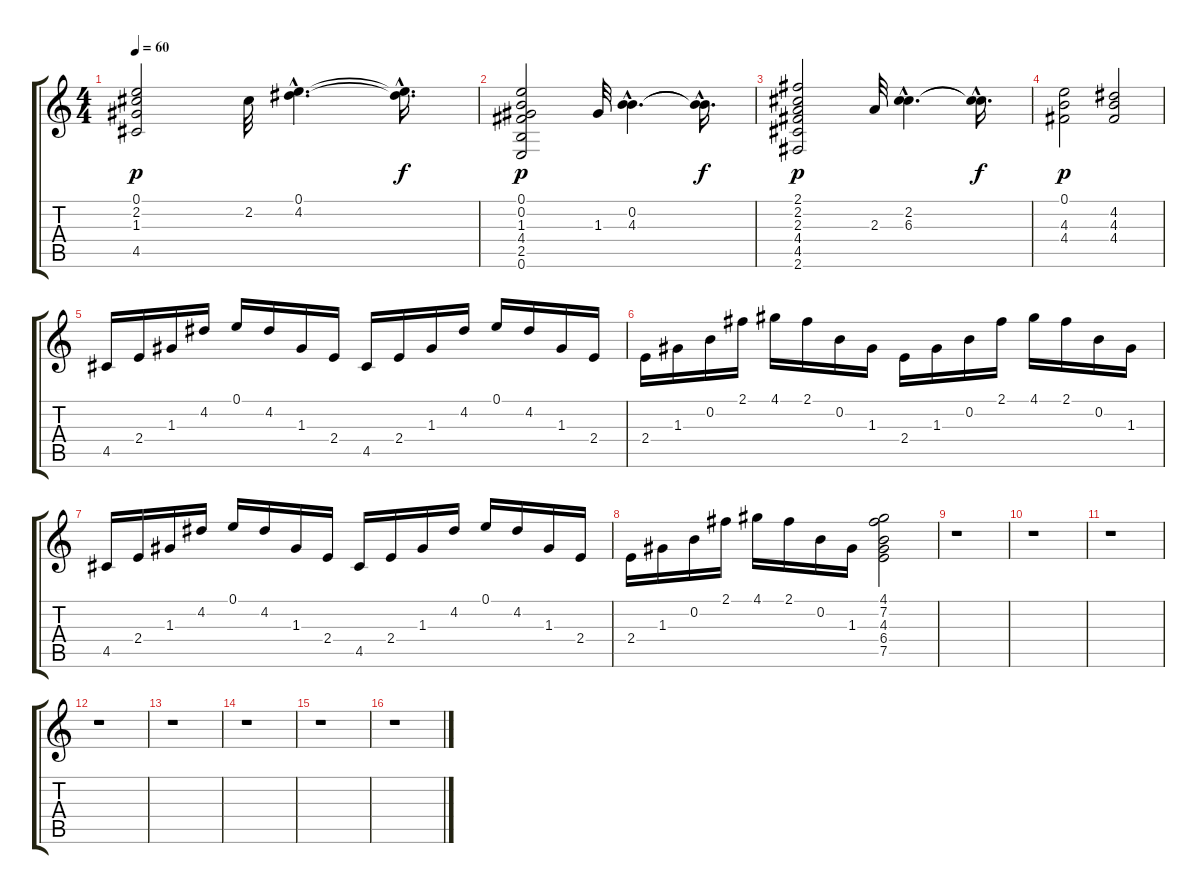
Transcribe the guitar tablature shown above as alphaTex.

\track "" {instrument acousticguitarnylon}
\staff {score tabs}
\tuning (E4 B3 G3 D3 A2 E2) {hide}
\ts (4 4)
\tempo 60
\clef g2
\ks c
(0.1 2.2 1.3 4.5).2{dy p instrument acousticguitarnylon} 2.2.32 (0.1{hac} 4.2{hac}).4{d} (0.1{hac t} 4.2{hac t}).16{d dy f} |
(0.1 0.2 1.3 4.4 2.5 0.6).2{dy p} 1.3.32 (0.2{hac} 4.3{hac}).4{d} (0.2{hac t} 4.3{hac t}).16{d dy f} |
(2.1 2.2 2.3 4.4 4.5 2.6).2{dy p} 2.3.32 (2.2{hac} 6.3{hac}).4{d} (2.2{hac t} 6.3{hac t}).16{d dy f} |
(0.1 4.3 4.4).2{dy p} (4.2 4.3 4.4).2 |
4.5.16 2.4.16 1.3.16 4.2.16 0.1.16 4.2.16 1.3.16 2.4.16 4.5.16 2.4.16 1.3.16 4.2.16 0.1.16 4.2.16 1.3.16 2.4.16 |
2.4.16 1.3.16 0.2.16 2.1.16 4.1.16 2.1.16 0.2.16 1.3.16 2.4.16 1.3.16 0.2.16 2.1.16 4.1.16 2.1.16 0.2.16 1.3.16 |
4.5.16 2.4.16 1.3.16 4.2.16 0.1.16 4.2.16 1.3.16 2.4.16 4.5.16 2.4.16 1.3.16 4.2.16 0.1.16 4.2.16 1.3.16 2.4.16 |
2.4.16 1.3.16 0.2.16 2.1.16 4.1.16 2.1.16 0.2.16 1.3.16 (4.1 7.2 4.3 6.4 7.5).2 |
r.1 |
r.1 |
r.1 |
r.1 |
r.1 |
r.1 |
r.1 |
r.1
